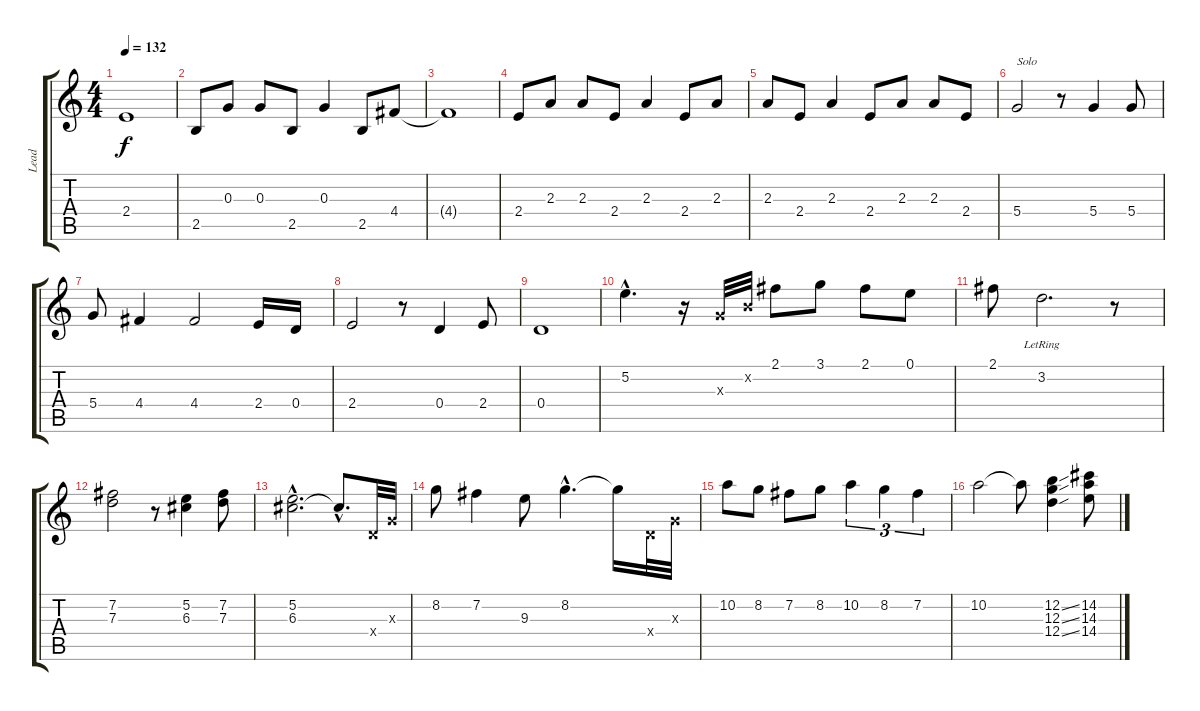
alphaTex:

\track ("Lead" "Lead") {instrument acousticguitarsteel}
\staff {score tabs}
\tuning (E4 B3 G3 D3 A2 E2) {hide}
\ts (4 4)
\tempo 132
\clef g2
\ks c
2.4{t}.1{dy f} |
2.5.8 0.3.8 0.3.8 2.5.8 0.3.4 2.5.8 4.4.8 |
4.4{t}.1 |
2.4.8 2.3.8 2.3.8 2.4.8 2.3.4 2.4.8 2.3.8 |
2.3.8 2.4.8 2.3.4 2.4.8 2.3.8 2.3.8 2.4.8 |
5.4.2{txt "Solo"} r.8 5.4.4 5.4.8 |
5.4.8 4.4.4 4.4.2 2.4.16 0.4.16 |
2.4.2 r.8 0.4.4 2.4.8 |
0.4.1 |
5.2{hac}.4{d} r.16 0.3{x}.32 0.2{x}.32 2.1.8 3.1.8 2.1.8 0.1.8 |
2.1.8 3.2{lr}.2{d} r.8 |
(7.2 7.3).2 r.8 (5.2 6.3).4 (7.2 7.3).8 |
(5.2{hac} 6.3{hac}).2{d} 6.3{hac t}.8{d} 0.4{x}.32 0.3{x}.32 |
8.2.8 7.2.4 9.3.8 8.2{hac}.4{d} 8.2{t}.16 0.4{x}.32 0.3{x}.32 |
10.2.8 8.2.8 7.2.8 8.2.8 10.2.4{tu (3 2)} 8.2.4{tu (3 2)} 7.2.4{tu (3 2)} |
10.2.2 10.2{t}.8 (12.2{ss} 12.3{ss} 12.4{ss}).4 (14.2 14.3 14.4).8
